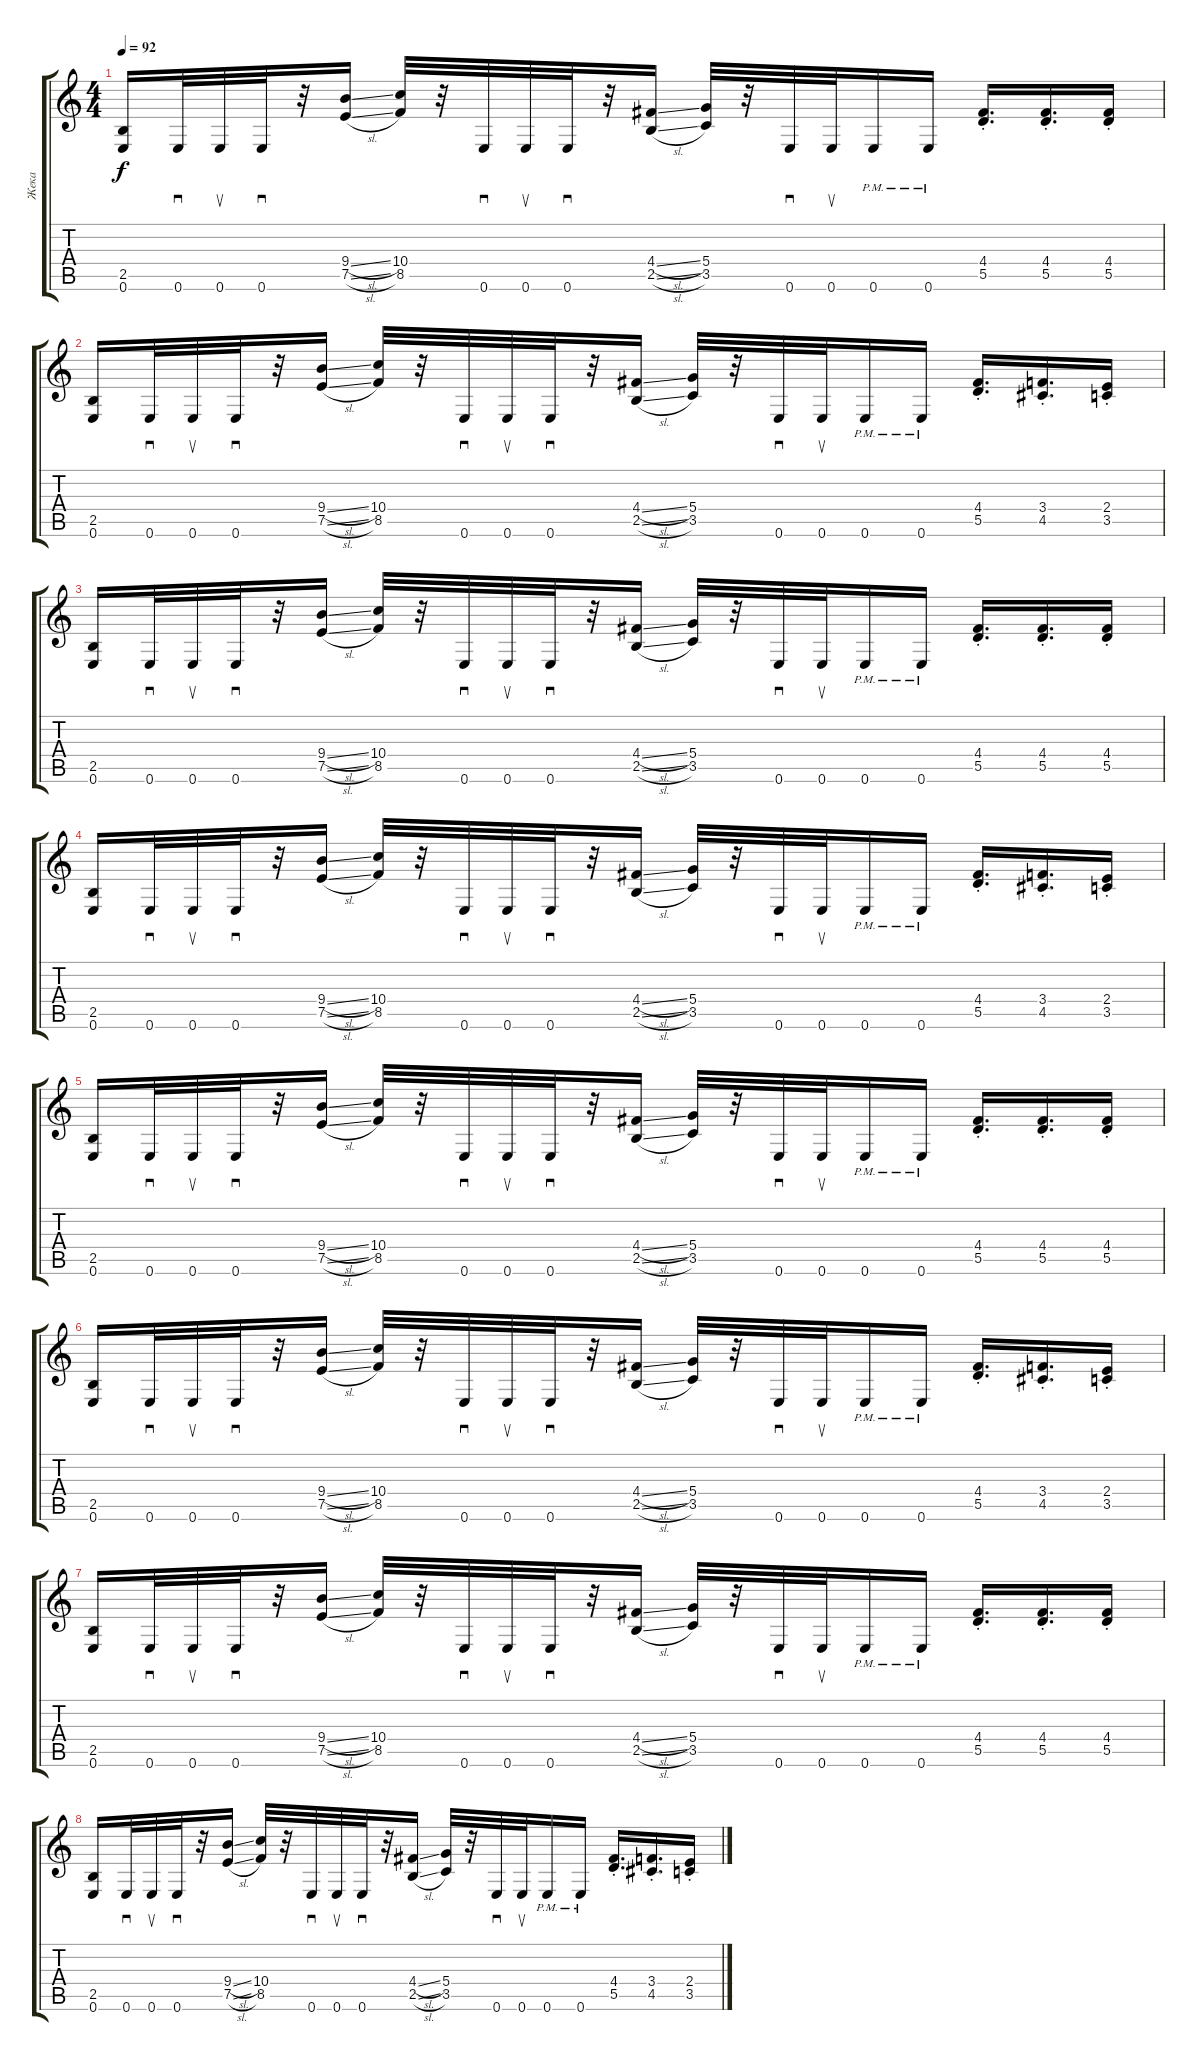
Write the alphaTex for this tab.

\track ("Жека" "Жека") {instrument distortionguitar}
\staff {score tabs}
\tuning (E4 B3 G3 D3 A2 E2) {hide}
\ts (4 4)
\tempo 92
\clef g2
\ks c
(2.5 0.6).16{dy f} 0.6.32{sd} 0.6.32{su} 0.6.32{sd} r.32 (9.4{sl} 7.5{sl}).16 (10.4 8.5).32 r.32 0.6.32{sd} 0.6.32{su} 0.6.32{sd} r.32 (4.4{sl} 2.5{sl}).16 (5.4 3.5).32 r.32 0.6.32{sd} 0.6.32{su} 0.6{pm}.16 0.6{pm}.16 (4.4{st} 5.5{st}).16{d} (4.4{st} 5.5{st}).16{d} (4.4{st} 5.5{st}).16 |
(2.5 0.6).16 0.6.32{sd} 0.6.32{su} 0.6.32{sd} r.32 (9.4{sl} 7.5{sl}).16 (10.4 8.5).32 r.32 0.6.32{sd} 0.6.32{su} 0.6.32{sd} r.32 (4.4{sl} 2.5{sl}).16 (5.4 3.5).32 r.32 0.6.32{sd} 0.6.32{su} 0.6{pm}.16 0.6{pm}.16 (4.4{st} 5.5{st}).16{d} (3.4{st} 4.5{st}).16{d} (2.4{st} 3.5{st}).16 |
(2.5 0.6).16 0.6.32{sd} 0.6.32{su} 0.6.32{sd} r.32 (9.4{sl} 7.5{sl}).16 (10.4 8.5).32 r.32 0.6.32{sd} 0.6.32{su} 0.6.32{sd} r.32 (4.4{sl} 2.5{sl}).16 (5.4 3.5).32 r.32 0.6.32{sd} 0.6.32{su} 0.6{pm}.16 0.6{pm}.16 (4.4{st} 5.5{st}).16{d} (4.4{st} 5.5{st}).16{d} (4.4{st} 5.5{st}).16 |
(2.5 0.6).16 0.6.32{sd} 0.6.32{su} 0.6.32{sd} r.32 (9.4{sl} 7.5{sl}).16 (10.4 8.5).32 r.32 0.6.32{sd} 0.6.32{su} 0.6.32{sd} r.32 (4.4{sl} 2.5{sl}).16 (5.4 3.5).32 r.32 0.6.32{sd} 0.6.32{su} 0.6{pm}.16 0.6{pm}.16 (4.4{st} 5.5{st}).16{d} (3.4{st} 4.5{st}).16{d} (2.4{st} 3.5{st}).16 |
(2.5 0.6).16 0.6.32{sd} 0.6.32{su} 0.6.32{sd} r.32 (9.4{sl} 7.5{sl}).16 (10.4 8.5).32 r.32 0.6.32{sd} 0.6.32{su} 0.6.32{sd} r.32 (4.4{sl} 2.5{sl}).16 (5.4 3.5).32 r.32 0.6.32{sd} 0.6.32{su} 0.6{pm}.16 0.6{pm}.16 (4.4{st} 5.5{st}).16{d} (4.4{st} 5.5{st}).16{d} (4.4{st} 5.5{st}).16 |
(2.5 0.6).16 0.6.32{sd} 0.6.32{su} 0.6.32{sd} r.32 (9.4{sl} 7.5{sl}).16 (10.4 8.5).32 r.32 0.6.32{sd} 0.6.32{su} 0.6.32{sd} r.32 (4.4{sl} 2.5{sl}).16 (5.4 3.5).32 r.32 0.6.32{sd} 0.6.32{su} 0.6{pm}.16 0.6{pm}.16 (4.4{st} 5.5{st}).16{d} (3.4{st} 4.5{st}).16{d} (2.4{st} 3.5{st}).16 |
(2.5 0.6).16 0.6.32{sd} 0.6.32{su} 0.6.32{sd} r.32 (9.4{sl} 7.5{sl}).16 (10.4 8.5).32 r.32 0.6.32{sd} 0.6.32{su} 0.6.32{sd} r.32 (4.4{sl} 2.5{sl}).16 (5.4 3.5).32 r.32 0.6.32{sd} 0.6.32{su} 0.6{pm}.16 0.6{pm}.16 (4.4{st} 5.5{st}).16{d} (4.4{st} 5.5{st}).16{d} (4.4{st} 5.5{st}).16 |
(2.5 0.6).16 0.6.32{sd} 0.6.32{su} 0.6.32{sd} r.32 (9.4{sl} 7.5{sl}).16 (10.4 8.5).32 r.32 0.6.32{sd} 0.6.32{su} 0.6.32{sd} r.32 (4.4{sl} 2.5{sl}).16 (5.4 3.5).32 r.32 0.6.32{sd} 0.6.32{su} 0.6{pm}.16 0.6{pm}.16 (4.4{st} 5.5{st}).16{d} (3.4{st} 4.5{st}).16{d} (2.4{st} 3.5{st}).16
